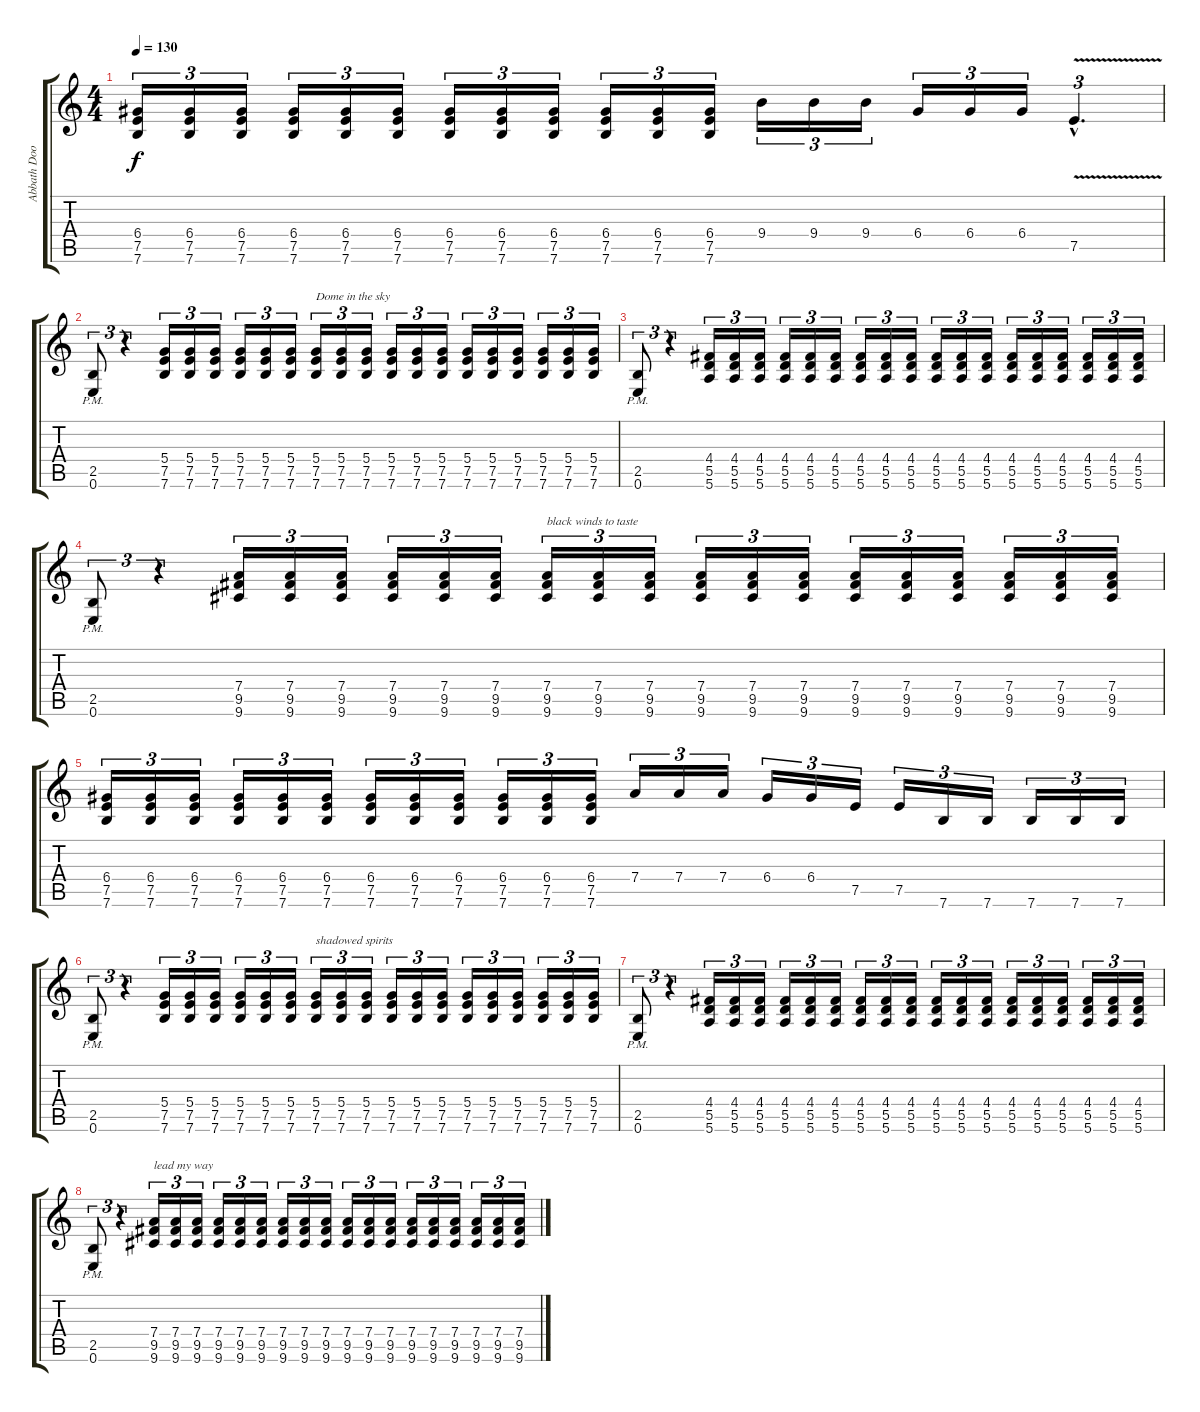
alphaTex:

\track ("Abbath Doom Occulta (Guitar)" "Abbath Doo") {instrument distortionguitar}
\staff {score tabs}
\tuning (E4 B3 G3 D3 A2 E2) {hide}
\ts (4 4)
\tempo 130
\clef g2
\ks c
(6.4 7.5 7.6).16{tu (3 2) dy f} (6.4 7.5 7.6).16{tu (3 2)} (6.4 7.5 7.6).16{tu (3 2)} (6.4 7.5 7.6).16{tu (3 2)} (6.4 7.5 7.6).16{tu (3 2)} (6.4 7.5 7.6).16{tu (3 2)} (6.4 7.5 7.6).16{tu (3 2)} (6.4 7.5 7.6).16{tu (3 2)} (6.4 7.5 7.6).16{tu (3 2)} (6.4 7.5 7.6).16{tu (3 2)} (6.4 7.5 7.6).16{tu (3 2)} (6.4 7.5 7.6).16{tu (3 2)} 9.4.16{tu (3 2)} 9.4.16{tu (3 2)} 9.4.16{tu (3 2)} 6.4.16{tu (3 2)} 6.4.16{tu (3 2)} 6.4.16{tu (3 2)} 7.5{v hac}.4{d tu (3 2)} |
(2.5{pm} 0.6).8{tu (3 2)} r.4{tu (3 2)} (5.4 7.5 7.6).16{tu (3 2)} (5.4 7.5 7.6).16{tu (3 2)} (5.4 7.5 7.6).16{tu (3 2)} (5.4 7.5 7.6).16{tu (3 2)} (5.4 7.5 7.6).16{tu (3 2)} (5.4 7.5 7.6).16{tu (3 2)} (5.4 7.5 7.6).16{tu (3 2) txt "Dome in the sky"} (5.4 7.5 7.6).16{tu (3 2)} (5.4 7.5 7.6).16{tu (3 2)} (5.4 7.5 7.6).16{tu (3 2)} (5.4 7.5 7.6).16{tu (3 2)} (5.4 7.5 7.6).16{tu (3 2)} (5.4 7.5 7.6).16{tu (3 2)} (5.4 7.5 7.6).16{tu (3 2)} (5.4 7.5 7.6).16{tu (3 2)} (5.4 7.5 7.6).16{tu (3 2)} (5.4 7.5 7.6).16{tu (3 2)} (5.4 7.5 7.6).16{tu (3 2)} |
(2.5{pm} 0.6).8{tu (3 2)} r.4{tu (3 2)} (4.4 5.5 5.6).16{tu (3 2)} (4.4 5.5 5.6).16{tu (3 2)} (4.4 5.5 5.6).16{tu (3 2)} (4.4 5.5 5.6).16{tu (3 2)} (4.4 5.5 5.6).16{tu (3 2)} (4.4 5.5 5.6).16{tu (3 2)} (4.4 5.5 5.6).16{tu (3 2)} (4.4 5.5 5.6).16{tu (3 2)} (4.4 5.5 5.6).16{tu (3 2)} (4.4 5.5 5.6).16{tu (3 2)} (4.4 5.5 5.6).16{tu (3 2)} (4.4 5.5 5.6).16{tu (3 2)} (4.4 5.5 5.6).16{tu (3 2)} (4.4 5.5 5.6).16{tu (3 2)} (4.4 5.5 5.6).16{tu (3 2)} (4.4 5.5 5.6).16{tu (3 2)} (4.4 5.5 5.6).16{tu (3 2)} (4.4 5.5 5.6).16{tu (3 2)} |
(2.5{pm} 0.6).8{tu (3 2)} r.4{tu (3 2)} (7.4 9.5 9.6).16{tu (3 2)} (7.4 9.5 9.6).16{tu (3 2)} (7.4 9.5 9.6).16{tu (3 2)} (7.4 9.5 9.6).16{tu (3 2)} (7.4 9.5 9.6).16{tu (3 2)} (7.4 9.5 9.6).16{tu (3 2)} (7.4 9.5 9.6).16{tu (3 2) txt "black winds to taste"} (7.4 9.5 9.6).16{tu (3 2)} (7.4 9.5 9.6).16{tu (3 2)} (7.4 9.5 9.6).16{tu (3 2)} (7.4 9.5 9.6).16{tu (3 2)} (7.4 9.5 9.6).16{tu (3 2)} (7.4 9.5 9.6).16{tu (3 2)} (7.4 9.5 9.6).16{tu (3 2)} (7.4 9.5 9.6).16{tu (3 2)} (7.4 9.5 9.6).16{tu (3 2)} (7.4 9.5 9.6).16{tu (3 2)} (7.4 9.5 9.6).16{tu (3 2)} |
(6.4 7.5 7.6).16{tu (3 2)} (6.4 7.5 7.6).16{tu (3 2)} (6.4 7.5 7.6).16{tu (3 2)} (6.4 7.5 7.6).16{tu (3 2)} (6.4 7.5 7.6).16{tu (3 2)} (6.4 7.5 7.6).16{tu (3 2)} (6.4 7.5 7.6).16{tu (3 2)} (6.4 7.5 7.6).16{tu (3 2)} (6.4 7.5 7.6).16{tu (3 2)} (6.4 7.5 7.6).16{tu (3 2)} (6.4 7.5 7.6).16{tu (3 2)} (6.4 7.5 7.6).16{tu (3 2)} 7.4.16{tu (3 2)} 7.4.16{tu (3 2)} 7.4.16{tu (3 2)} 6.4.16{tu (3 2)} 6.4.16{tu (3 2)} 7.5.16{tu (3 2)} 7.5.16{tu (3 2)} 7.6.16{tu (3 2)} 7.6.16{tu (3 2)} 7.6.16{tu (3 2)} 7.6.16{tu (3 2)} 7.6.16{tu (3 2)} |
(2.5{pm} 0.6).8{tu (3 2)} r.4{tu (3 2)} (5.4 7.5 7.6).16{tu (3 2)} (5.4 7.5 7.6).16{tu (3 2)} (5.4 7.5 7.6).16{tu (3 2)} (5.4 7.5 7.6).16{tu (3 2)} (5.4 7.5 7.6).16{tu (3 2)} (5.4 7.5 7.6).16{tu (3 2)} (5.4 7.5 7.6).16{tu (3 2) txt "shadowed spirits "} (5.4 7.5 7.6).16{tu (3 2)} (5.4 7.5 7.6).16{tu (3 2)} (5.4 7.5 7.6).16{tu (3 2)} (5.4 7.5 7.6).16{tu (3 2)} (5.4 7.5 7.6).16{tu (3 2)} (5.4 7.5 7.6).16{tu (3 2)} (5.4 7.5 7.6).16{tu (3 2)} (5.4 7.5 7.6).16{tu (3 2)} (5.4 7.5 7.6).16{tu (3 2)} (5.4 7.5 7.6).16{tu (3 2)} (5.4 7.5 7.6).16{tu (3 2)} |
(2.5{pm} 0.6).8{tu (3 2)} r.4{tu (3 2)} (4.4 5.5 5.6).16{tu (3 2)} (4.4 5.5 5.6).16{tu (3 2)} (4.4 5.5 5.6).16{tu (3 2)} (4.4 5.5 5.6).16{tu (3 2)} (4.4 5.5 5.6).16{tu (3 2)} (4.4 5.5 5.6).16{tu (3 2)} (4.4 5.5 5.6).16{tu (3 2)} (4.4 5.5 5.6).16{tu (3 2)} (4.4 5.5 5.6).16{tu (3 2)} (4.4 5.5 5.6).16{tu (3 2)} (4.4 5.5 5.6).16{tu (3 2)} (4.4 5.5 5.6).16{tu (3 2)} (4.4 5.5 5.6).16{tu (3 2)} (4.4 5.5 5.6).16{tu (3 2)} (4.4 5.5 5.6).16{tu (3 2)} (4.4 5.5 5.6).16{tu (3 2)} (4.4 5.5 5.6).16{tu (3 2)} (4.4 5.5 5.6).16{tu (3 2)} |
(2.5{pm} 0.6).8{tu (3 2)} r.4{tu (3 2)} (7.4 9.5 9.6).16{tu (3 2) txt "lead my way"} (7.4 9.5 9.6).16{tu (3 2)} (7.4 9.5 9.6).16{tu (3 2)} (7.4 9.5 9.6).16{tu (3 2)} (7.4 9.5 9.6).16{tu (3 2)} (7.4 9.5 9.6).16{tu (3 2)} (7.4 9.5 9.6).16{tu (3 2)} (7.4 9.5 9.6).16{tu (3 2)} (7.4 9.5 9.6).16{tu (3 2)} (7.4 9.5 9.6).16{tu (3 2)} (7.4 9.5 9.6).16{tu (3 2)} (7.4 9.5 9.6).16{tu (3 2)} (7.4 9.5 9.6).16{tu (3 2)} (7.4 9.5 9.6).16{tu (3 2)} (7.4 9.5 9.6).16{tu (3 2)} (7.4 9.5 9.6).16{tu (3 2)} (7.4 9.5 9.6).16{tu (3 2)} (7.4 9.5 9.6).16{tu (3 2)}
